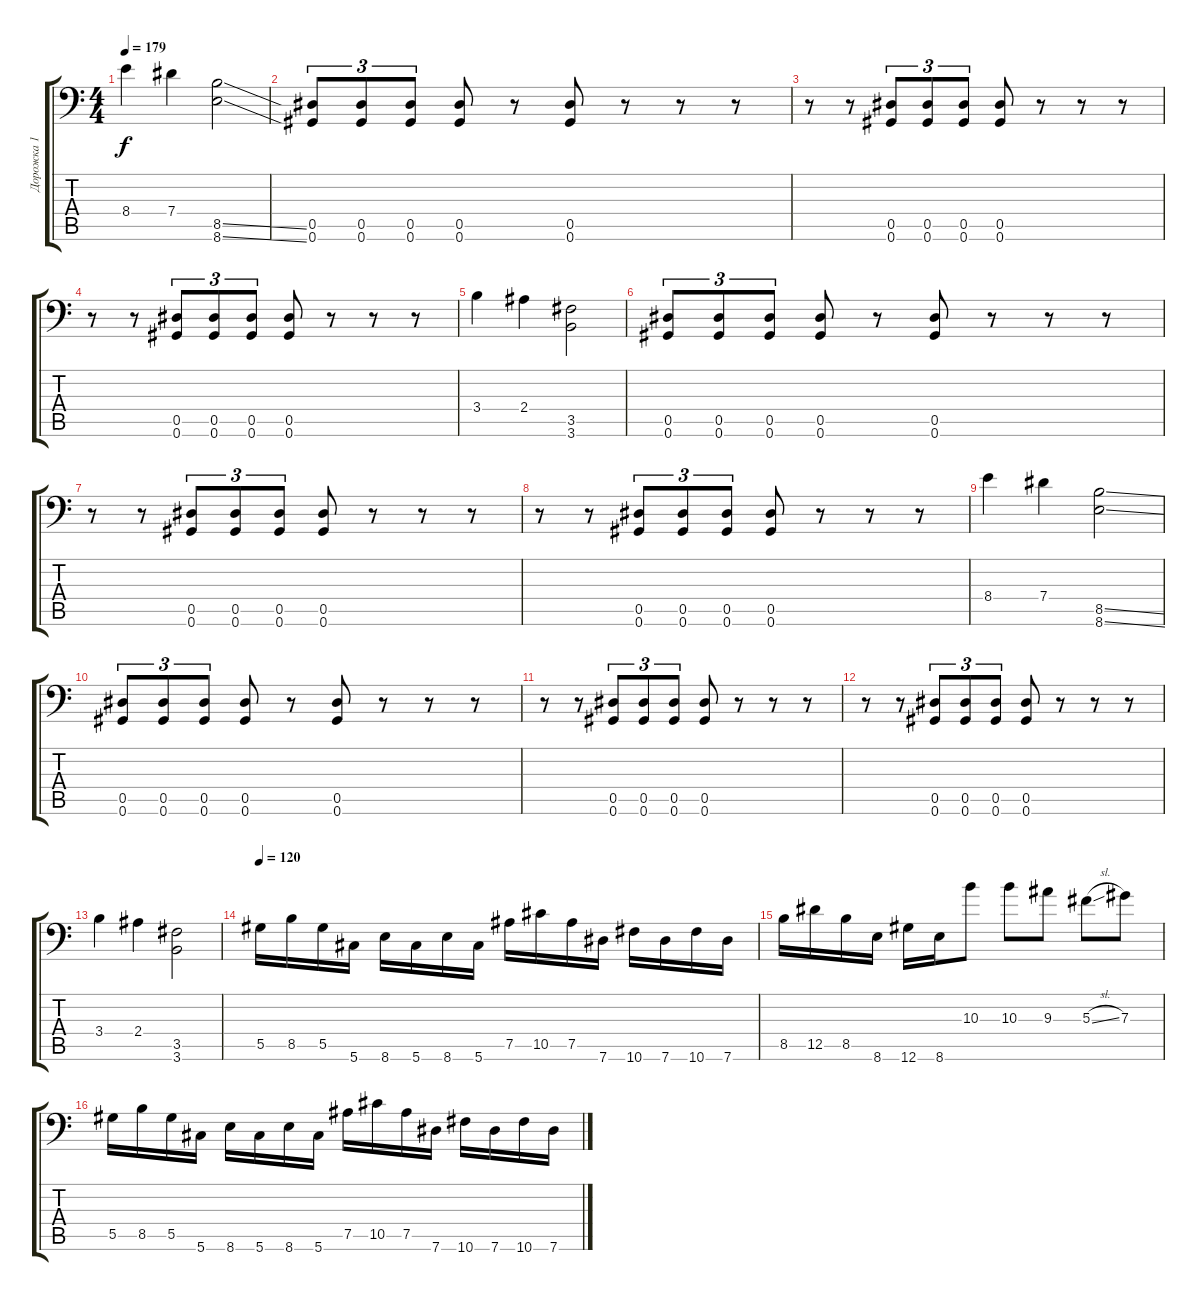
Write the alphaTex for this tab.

\track ("Дорожка 1" "Дорожка 1") {instrument distortionguitar}
\staff {score tabs}
\tuning (Bb3 F3 Db3 Ab2 Eb2 Ab1) {hide}
\ts (4 4)
\tempo 179
\clef f4
\ks c
8.4.4{dy f} 7.4.4 (8.5{ss} 8.6{ss}).2 |
(0.5 0.6).8{tu (3 2)} (0.5 0.6).8{tu (3 2)} (0.5 0.6).8{tu (3 2)} (0.5 0.6).8 r.8 (0.5 0.6).8 r.8 r.8 r.8 |
r.8 r.8 (0.5 0.6).8{tu (3 2)} (0.5 0.6).8{tu (3 2)} (0.5 0.6).8{tu (3 2)} (0.5 0.6).8 r.8 r.8 r.8 |
r.8 r.8 (0.5 0.6).8{tu (3 2)} (0.5 0.6).8{tu (3 2)} (0.5 0.6).8{tu (3 2)} (0.5 0.6).8 r.8 r.8 r.8 |
3.4.4 2.4.4 (3.5 3.6).2 |
(0.5 0.6).8{tu (3 2)} (0.5 0.6).8{tu (3 2)} (0.5 0.6).8{tu (3 2)} (0.5 0.6).8 r.8 (0.5 0.6).8 r.8 r.8 r.8 |
r.8 r.8 (0.5 0.6).8{tu (3 2)} (0.5 0.6).8{tu (3 2)} (0.5 0.6).8{tu (3 2)} (0.5 0.6).8 r.8 r.8 r.8 |
r.8 r.8 (0.5 0.6).8{tu (3 2)} (0.5 0.6).8{tu (3 2)} (0.5 0.6).8{tu (3 2)} (0.5 0.6).8 r.8 r.8 r.8 |
8.4.4 7.4.4 (8.5{ss} 8.6{ss}).2 |
(0.5 0.6).8{tu (3 2)} (0.5 0.6).8{tu (3 2)} (0.5 0.6).8{tu (3 2)} (0.5 0.6).8 r.8 (0.5 0.6).8 r.8 r.8 r.8 |
r.8 r.8 (0.5 0.6).8{tu (3 2)} (0.5 0.6).8{tu (3 2)} (0.5 0.6).8{tu (3 2)} (0.5 0.6).8 r.8 r.8 r.8 |
r.8 r.8 (0.5 0.6).8{tu (3 2)} (0.5 0.6).8{tu (3 2)} (0.5 0.6).8{tu (3 2)} (0.5 0.6).8 r.8 r.8 r.8 |
3.4.4 2.4.4 (3.5 3.6).2 |
\tempo 120
5.5.16 8.5.16 5.5.16 5.6.16 8.6.16 5.6.16 8.6.16 5.6.16 7.5.16 10.5.16 7.5.16 7.6.16 10.6.16 7.6.16 10.6.16 7.6.16 |
8.5.16 12.5.16 8.5.16 8.6.16 12.6.16 8.6.16 10.3.8 10.3.8 9.3.8 5.3{sl}.8 7.3.8 |
5.5.16 8.5.16 5.5.16 5.6.16 8.6.16 5.6.16 8.6.16 5.6.16 7.5.16 10.5.16 7.5.16 7.6.16 10.6.16 7.6.16 10.6.16 7.6.16
